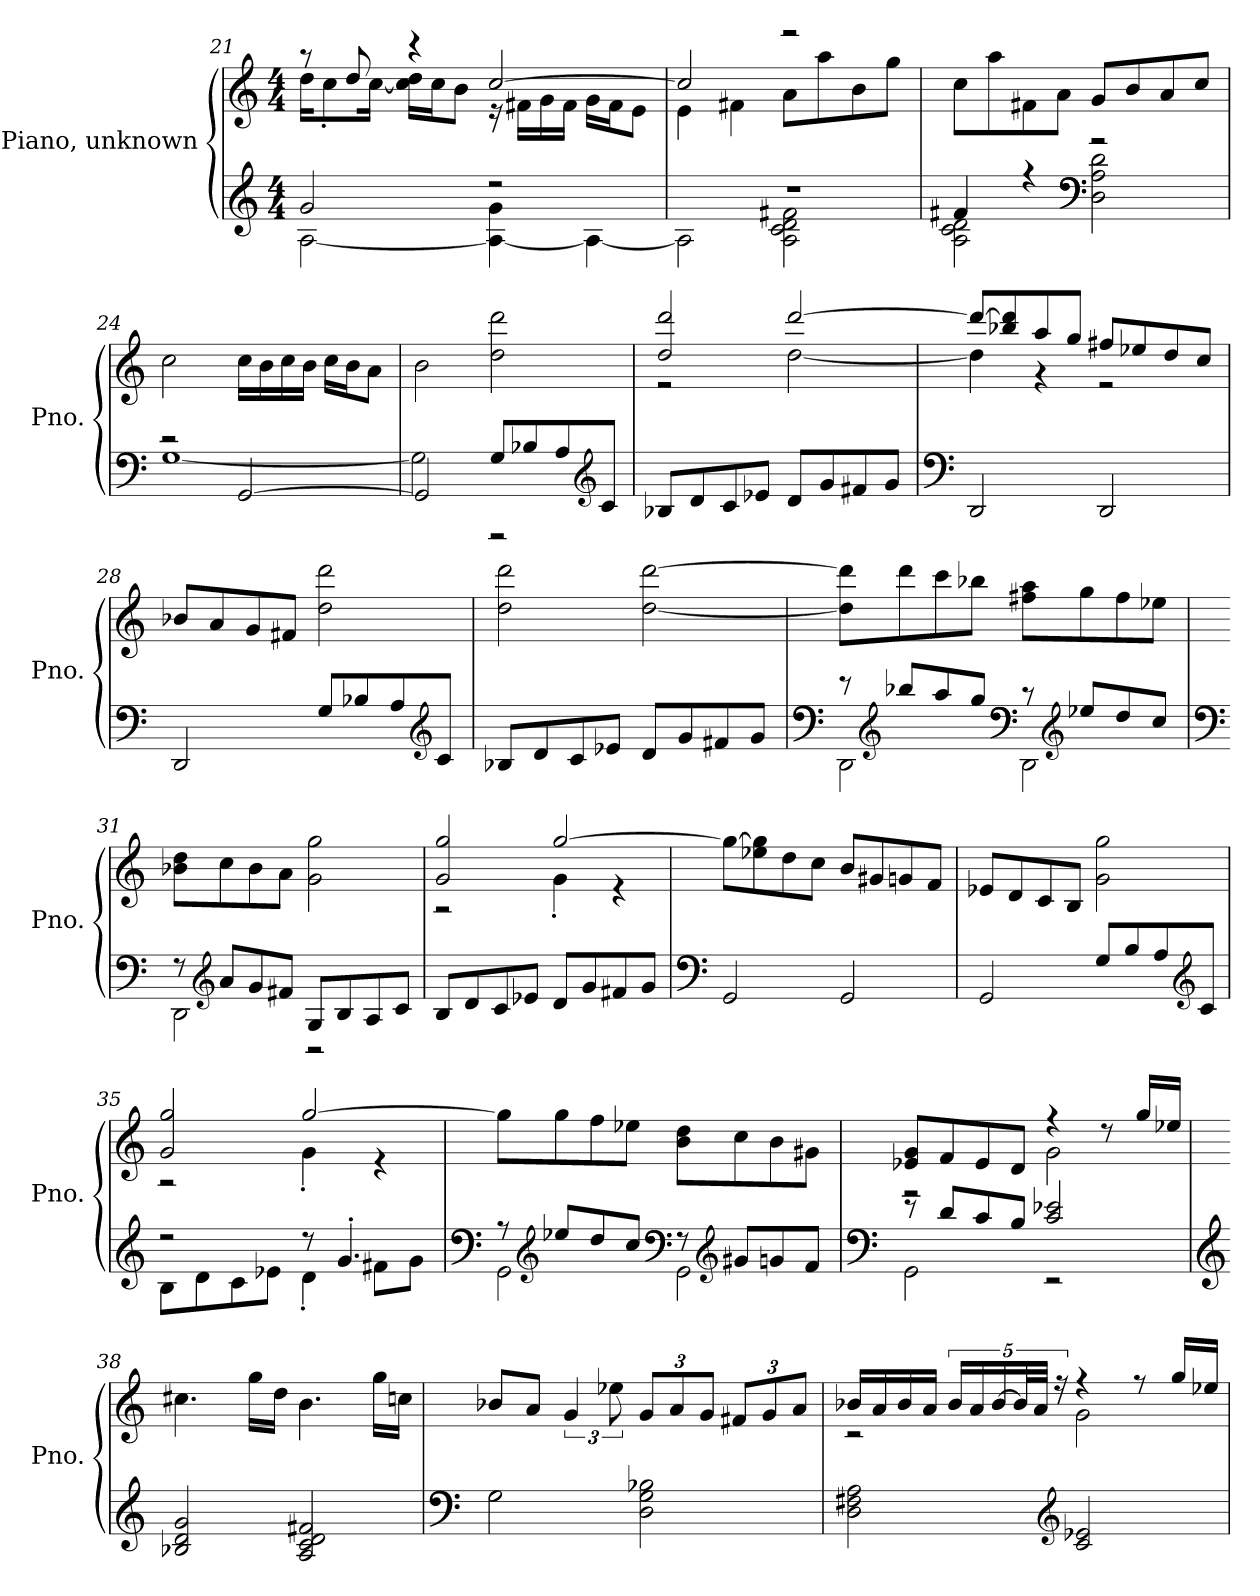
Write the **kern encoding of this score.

**kern	**kern
*part1	*part1
*staff2	*staff1
*I"Piano, unknown	*
*I'Pno.	*
*clefG2	*clefG2
*k[]	*k[]
*M4/4	*M4/4
=21	=21
*^	*^
2g/	[2A\	8r	16dd\KL
.	.	.	8cc'\
.	.	8dd/	.
.	.	.	[16cc\Jk
.	.	4r	16cc\] 16dd\LL
.	.	.	16cc\J
.	.	.	8b\J
2r	4A\_ 4g\	[2cc/	16r
.	.	.	16f#X\LL
.	.	.	16g\
.	.	.	16f#\JJ
.	4A\_	.	16g\LL
.	.	.	16f#\J
.	.	.	8e\J
=22	=22	=22	=22
1r	2A\]	2cc/]	4e\
.	.	.	4f#X\
.	2A\ 2c\ 2d\ 2f#X\	2r	8a\L
.	.	.	8aa\
.	.	.	8b\
.	.	.	8gg\J
*	*	*v	*v
!!LO:PB:g=z
=23	=23	=23
4f#X/	2A\ 2c\ 2d\	8cc\L
.	.	8aa\
4r	.	8f#X\
.	.	8a\J
*clefF4	*	*
2r	2D\ 2A\ 2d\	8g/L
.	.	8b/
.	.	8a/
.	.	8cc/J
=24	=24	=24
2r	[1G	2cc\
[2GG/	.	16cc\LL
.	.	16b\
.	.	16cc\
.	.	16b\JJ
.	.	16cc\LL
.	.	16b\J
.	.	8a\J
=25	=25	=25
2GG/]	2G\]	2b\
8G/L	2r	2dd\ 2ddd\
8B-X/	.	.
8A/	.	.
*clefG2	*	*
8c/J	.	.
*v	*v	*
=26	=26
*	*^
8B-X/L	2dd/ 2ddd/	2r
8d/	.	.
8c/	.	.
8e-X/J	.	.
8d/L	[2ddd/	[2dd\
8g/	.	.
8f#X/	.	.
8g/J	.	.
!!LO:LB:g=z	!!
=27	=27	=27
*clefF4	*	*
2DD/	8ddd/L_	4dd\]
.	8bb-X/ 8ddd/]	.
.	8aa/	4r
.	8gg/J	.
2DD/	8ff#X/L	2r
.	8ee-X/	.
.	8dd/	.
.	8cc/J	.
*	*v	*v
=28	=28
2DD/	8b-X/L
.	8a/
.	8g/
.	8f#X/J
8G/L	2dd\ 2ddd\
8B-X/	.
8A/	.
*clefG2	*
8c/J	.
=29	=29
8B-X/L	2dd\ 2ddd\
8d/	.
8c/	.
8e-X/J	.
8d/L	[2dd\ [2ddd\
8g/	.
8f#X/	.
8g/J	.
!!LO:LB:g=z
=30	=30
*clefF4	*
*^	*
8r	2DD\	8dd\] 8ddd\]L
*clefG2	*	*
8bb-X/L	.	8ddd\
8aa/	.	8ccc\
8gg/J	.	8bb-X\J
*clefF4	*	*
8r	2DD\	8ff#X\ 8aa\L
*clefG2	*	*
8ee-X/L	.	8gg\
8dd/	.	8ff#\
8cc/J	.	8ee-X\J
=31	=31	=31
*clefF4	*	*
8r	2DD\	8b-X\ 8dd\L
*clefG2	*	*
8a/L	.	8cc\
8g/	.	8b-\
8f#X/J	.	8a\J
8G/L	2r	2g\ 2gg\
8B/	.	.
8A/	.	.
8c/J	.	.
*v	*v	*
=32	=32
*	*^
8B/L	2g/ 2gg/	2r
8d/	.	.
8c/	.	.
8e-X/J	.	.
8d/L	[2gg/	4g'\
8g/	.	.
8f#X/	.	4r
8g/J	.	.
*	*v	*v
!!LO:LB:g=z
=33	=33
*clefF4	*
2GG/	8gg\L_
.	8ee-X\ 8gg\]
.	8dd\
.	8cc\J
2GG/	8b/L
.	8g#X/
.	8gn/
.	8f/J
=34	=34
2GG/	8e-X/L
.	8d/
.	8c/
.	8B/J
8G/L	2g\ 2gg\
8B/	.
8A/	.
*clefG2	*
8c/J	.
=35	=35
*^	*^
2r	8B\L	2g/ 2gg/	2r
.	8d\	.	.
.	8c\	.	.
.	8e-X\J	.	.
8r	4d'\	[2gg/	4g'\
4.g'/	.	.	.
.	8f#X\L	.	4r
.	8g\J	.	.
*	*	*v	*v
!!LO:LB:g=z
=36	=36	=36
*clefF4	*	*
8r	2GG\	8gg\L]
*clefG2	*	*
8ee-X/L	.	8gg\
8dd/	.	8ff\
8cc/J	.	8ee-X\J
*clefF4	*	*
8r	2GG\	8b\ 8dd\L
*clefG2	*	*
8g#X/L	.	8cc\
8gn/	.	8b\
8f/J	.	8g#X\J
=37	=37	=37
*clefF4	*	*
*	*	*^
8r	2GG\	8e-X/ 8g/L	2r
8d/L	.	8f/	.
8c/	.	8e-/	.
8B/J	.	8d/J	.
2c/ 2e-X/	2r	4r	2g\
.	.	8r	.
.	.	16gg/LL	.
.	.	16ee-X/JJ	.
*v	*v	*	*
*	*v	*v
=38	=38
*clefG2	*
2B-X/ 2d/ 2g/	4.cc#X\
.	16gg\LL
.	16dd\JJ
2A/ 2c/ 2d/ 2f#X/	4.b\
.	16gg\LL
.	16ccn\JJ
!!LO:LB:g=z
=39	=39
*clefF4	*
2G\	8b-X/L
.	8a/J
.	6g/
.	12ee-X\
*	*Xbrackettup
2D\ 2G\ 2B-X\	12g/L
.	12a/
.	12g/J
.	12f#X/L
.	12g/
.	12a/J
=40	=40
*	*^
2D\ 2F#X\ 2A\	16b-X/LL	2r
.	16a/	.
.	16b-/	.
.	16a/JJ	.
*	*brackettup	*
.	20b-/LL	.
.	20a/	.
.	[20b-/	.
.	40b-/L]	.
.	40a/JJJ	.
.	20r	.
*clefG2	*	*
2c/ 2e-X/	4r	2g\
.	8r	.
.	16gg/LL	.
.	16ee-X/JJ	.
*	*v	*v
=	=
*-	*-
